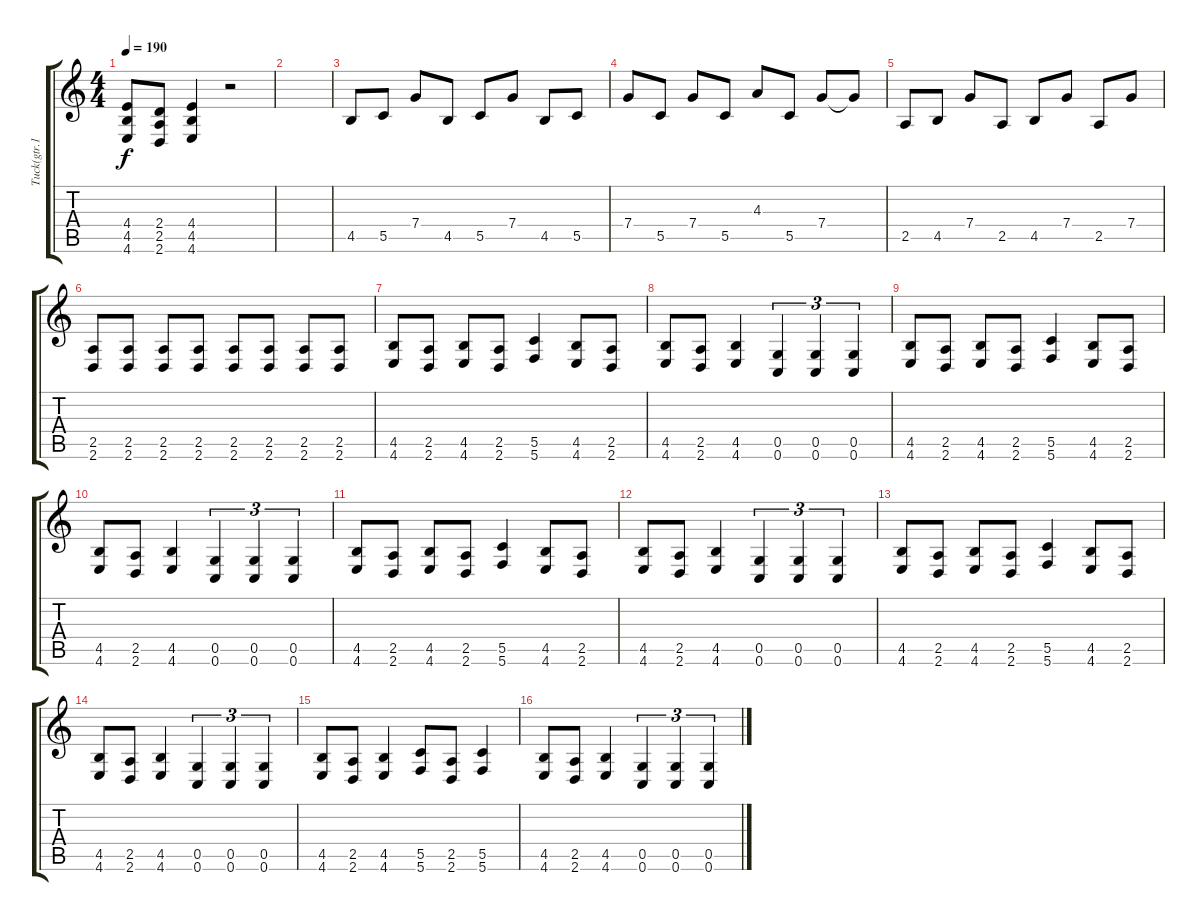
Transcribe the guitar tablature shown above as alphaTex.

\track ("Tuck(gtr.1)" "Tuck(gtr.1") {instrument distortionguitar}
\staff {score tabs}
\tuning (D4 A3 F3 C3 G2 C2) {hide}
\ts (4 4)
\tempo 190
\clef g2
\ks c
(4.4 4.5 4.6).8{dy f} (2.4 2.5 2.6).8 (4.4 4.5 4.6).4 r.2 |
|
4.5.8 5.5.8 7.4.8 4.5.8 5.5.8 7.4.8 4.5.8 5.5.8 |
7.4.8 5.5.8 7.4.8 5.5.8 4.3.8 5.5.8 7.4.8 7.4{t}.8 |
2.5.8 4.5.8 7.4.8 2.5.8 4.5.8 7.4.8 2.5.8 7.4.8 |
(2.5 2.6).8 (2.5 2.6).8 (2.5 2.6).8 (2.5 2.6).8 (2.5 2.6).8 (2.5 2.6).8 (2.5 2.6).8 (2.5 2.6).8 |
(4.5 4.6).8 (2.5 2.6).8 (4.5 4.6).8 (2.5 2.6).8 (5.5 5.6).4 (4.5 4.6).8 (2.5 2.6).8 |
(4.5 4.6).8 (2.5 2.6).8 (4.5 4.6).4 (0.5 0.6).4{tu (3 2)} (0.5 0.6).4{tu (3 2)} (0.5 0.6).4{tu (3 2)} |
(4.5 4.6).8 (2.5 2.6).8 (4.5 4.6).8 (2.5 2.6).8 (5.5 5.6).4 (4.5 4.6).8 (2.5 2.6).8 |
(4.5 4.6).8 (2.5 2.6).8 (4.5 4.6).4 (0.5 0.6).4{tu (3 2)} (0.5 0.6).4{tu (3 2)} (0.5 0.6).4{tu (3 2)} |
(4.5 4.6).8 (2.5 2.6).8 (4.5 4.6).8 (2.5 2.6).8 (5.5 5.6).4 (4.5 4.6).8 (2.5 2.6).8 |
(4.5 4.6).8 (2.5 2.6).8 (4.5 4.6).4 (0.5 0.6).4{tu (3 2)} (0.5 0.6).4{tu (3 2)} (0.5 0.6).4{tu (3 2)} |
(4.5 4.6).8 (2.5 2.6).8 (4.5 4.6).8 (2.5 2.6).8 (5.5 5.6).4 (4.5 4.6).8 (2.5 2.6).8 |
(4.5 4.6).8 (2.5 2.6).8 (4.5 4.6).4 (0.5 0.6).4{tu (3 2)} (0.5 0.6).4{tu (3 2)} (0.5 0.6).4{tu (3 2)} |
(4.5 4.6).8 (2.5 2.6).8 (4.5 4.6).4 (5.5 5.6).8 (2.5 2.6).8 (5.5 5.6).4 |
(4.5 4.6).8 (2.5 2.6).8 (4.5 4.6).4 (0.5 0.6).4{tu (3 2)} (0.5 0.6).4{tu (3 2)} (0.5 0.6).4{tu (3 2)}
